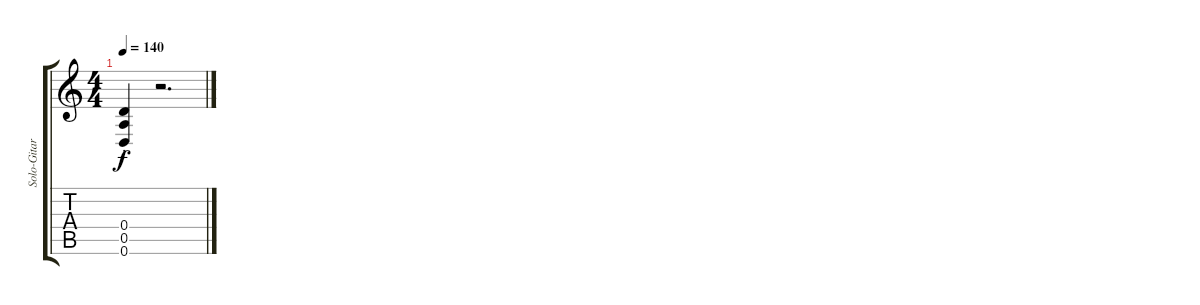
\track ("Solo-Gitarre" "Solo-Gitar") {instrument distortionguitar}
\staff {score tabs}
\tuning (E4 B3 G3 D3 A2 D2) {hide}
\ts (4 4)
\tempo 140
\clef g2
\ks c
(0.4{st} 0.5{st} 0.6{st}).4{dy f} r.2{d}
